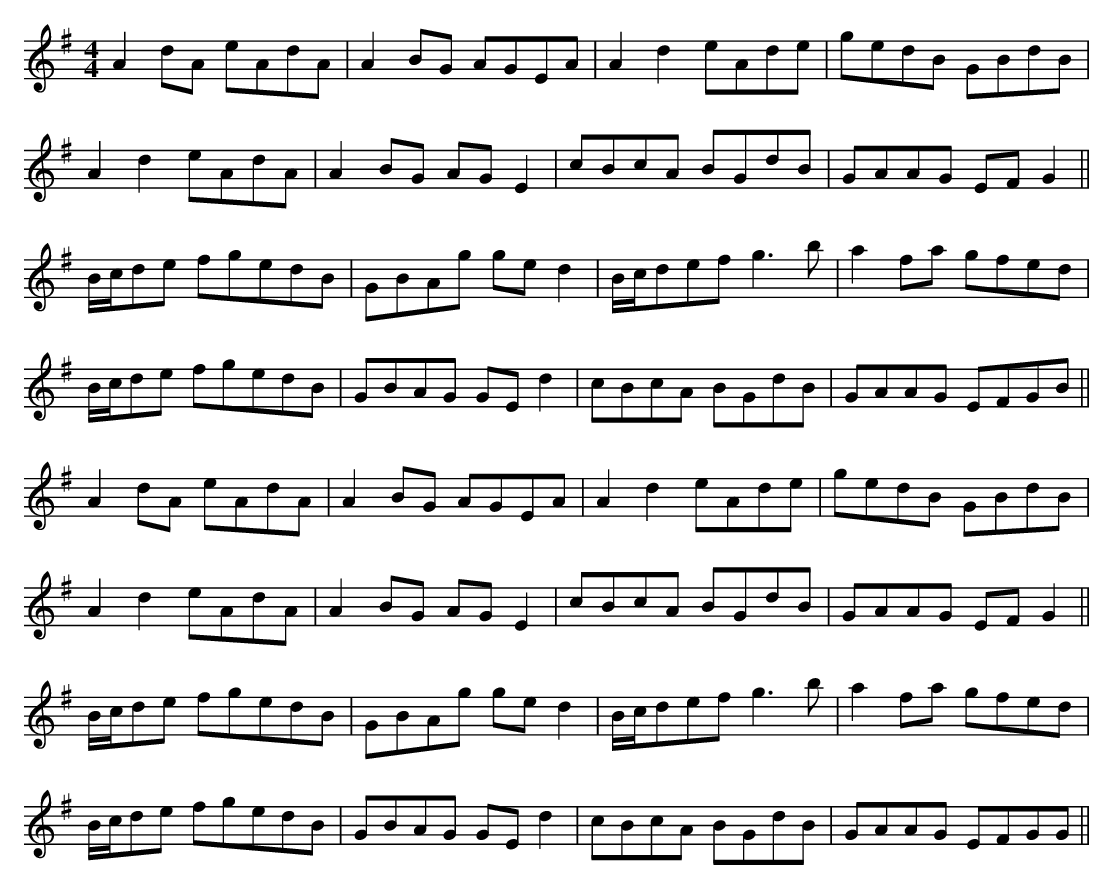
X:1
M:4/4
K:Ador
A2dA eAdA|A2BG AGEA|A2d2 eAde|gedB GBdB|
A2d2 eAdA|A2BG AGE2|cBcA BGdB|GAAG EFG2||
B/c/de fgedB|GBAg ged2|B/c/def g3b|a2fa gfed|
B/c/de fgedB|GBAG GEd2|cBcA BGdB|GAAG EFGB||
A2dA eAdA|A2BG AGEA|A2d2 eAde|gedB GBdB|
A2d2 eAdA|A2BG AGE2|cBcA BGdB|GAAG EFG2||
B/c/de fgedB|GBAg ged2|B/c/def g3b|a2fa gfed|
B/c/de fgedB|GBAG GEd2|cBcA BGdB|GAAG EFGG||
